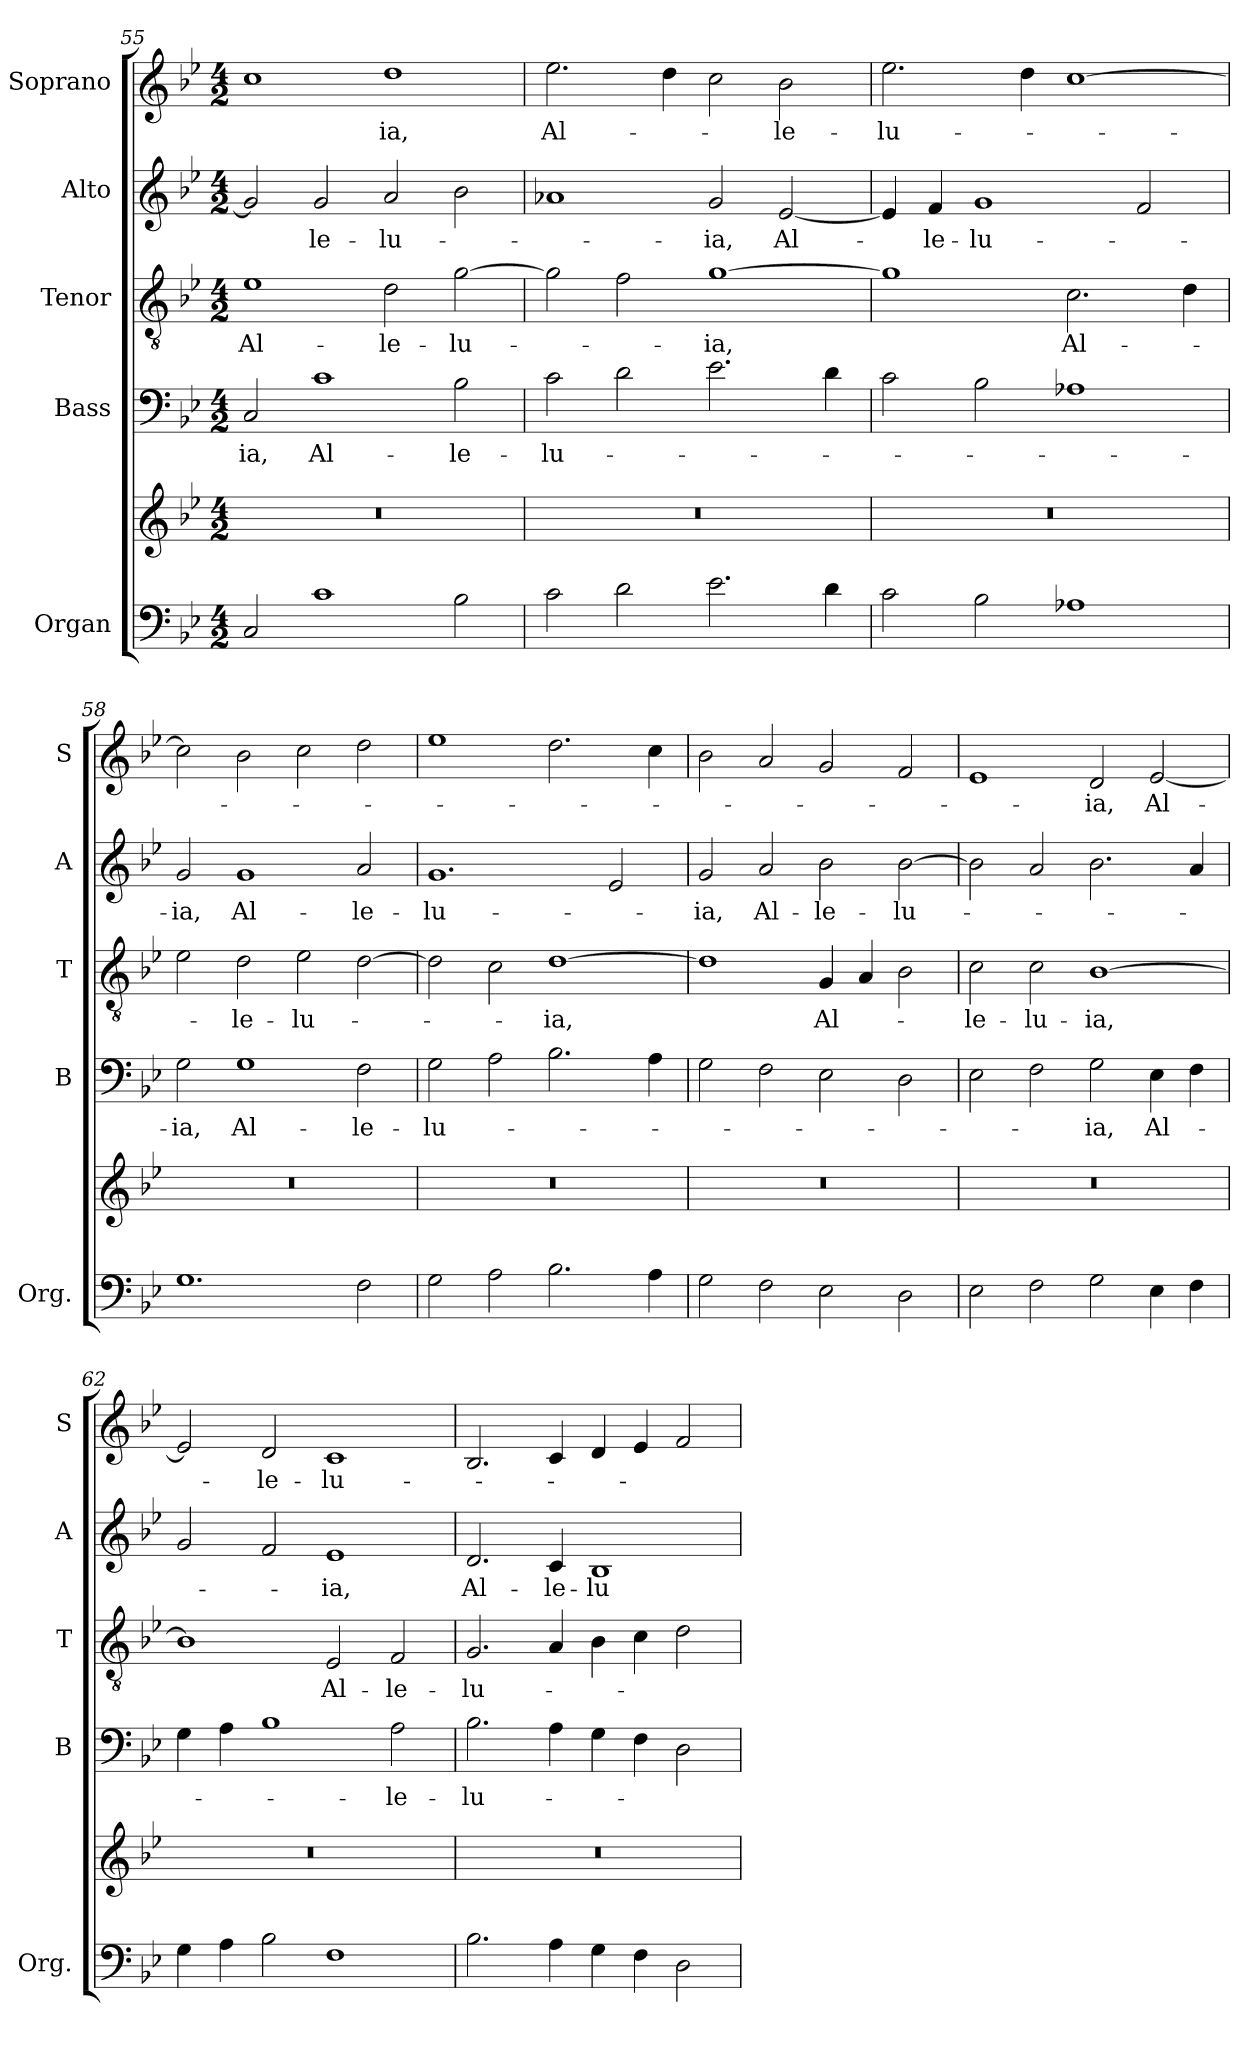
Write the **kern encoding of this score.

**kern	**kern	**kern	**text	**kern	**text	**kern	**text	**kern	**text
*part5	*part5	*part4	*part4	*part3	*part3	*part2	*part2	*part1	*part1
*staff6	*staff5	*staff4	*staff4	*staff3	*staff3	*staff2	*staff2	*staff1	*staff1
*I"Organ	*	*I"Bass	*	*I"Tenor	*	*I"Alto	*	*I"Soprano	*
*I'Org.	*	*I'B	*	*I'T	*	*I'A	*	*I'S	*
*clefF4	*clefG2	*clefF4	*	*clefGv2	*	*clefG2	*	*clefG2	*
*k[b-e-]	*k[b-e-]	*k[b-e-]	*	*k[b-e-]	*	*k[b-e-]	*	*k[b-e-]	*
*B-:	*B-:	*B-:	*	*B-:	*	*B-:	*	*B-:	*
*M4/2	*M4/2	*M4/2	*	*M4/2	*	*M4/2	*	*M4/2	*
=55	=55	=55	=55	=55	=55	=55	=55	=55	=55
!	!	!	!LO:LY:b	!	!LO:LY:b	!	!	!	!
2C/	0r	2C/	-ia,	1e-	Al-	2g/]	.	1cc	.
!	!	!	!LO:LY:b	!	!	!	!LO:LY:b	!	!
1c	.	1c	Al-	.	.	2g/	-le-	.	.
!	!	!	!	!	!LO:LY:b	!	!LO:LY:b	!	!LO:LY:b
.	.	.	.	2d\	-le-	2a/	-lu-	1dd	-ia,
!	!	!	!LO:LY:b	!	!LO:LY:b	!	!	!	!
2B-\	.	2B-\	-le-	[2g\	-lu-	2b-\	.	.	.
=56	=56	=56	=56	=56	=56	=56	=56	=56	=56
!	!	!	!LO:LY:b	!	!	!	!	!	!LO:LY:b
2c\	0r	2c\	-lu-	2g\]	.	1a-X	.	2.ee-\	Al-
2d\	.	2d\	.	2f\	.	.	.	.	.
.	.	.	.	.	.	.	.	4dd\	.
!	!	!	!	!	!LO:LY:b	!	!LO:LY:b	!	!
2.e-\	.	2.e-\	.	[1g	-ia,	2g/	-ia,	2cc\	.
!	!	!	!	!	!	!	!LO:LY:b	!	!LO:LY:b
.	.	.	.	.	.	[2e-/	Al-	2b-\	-le-
4d\	.	4d\	.	.	.	.	.	.	.
=57	=57	=57	=57	=57	=57	=57	=57	=57	=57
!	!	!	!	!	!	!	!	!	!LO:LY:b
2c\	0r	2c\	.	1g]	.	4e-/]	.	2.ee-\	-lu-
!	!	!	!	!	!	!	!LO:LY:b	!	!
.	.	.	.	.	.	4f/	-le-	.	.
!	!	!	!	!	!	!	!LO:LY:b	!	!
2B-\	.	2B-\	.	.	.	1g	-lu-	.	.
.	.	.	.	.	.	.	.	4dd\	.
!	!	!	!	!	!LO:LY:b	!	!	!	!
1A-X	.	1A-X	.	2.c\	Al-	.	.	[1cc	.
.	.	.	.	.	.	2f/	.	.	.
.	.	.	.	4d\	.	.	.	.	.
=58	=58	=58	=58	=58	=58	=58	=58	=58	=58
!	!	!	!LO:LY:b	!	!	!	!LO:LY:b	!	!
1.G	0r	2G\	-ia,	2e-\	.	2g/	-ia,	2cc\]	.
!	!	!	!LO:LY:b	!	!LO:LY:b	!	!LO:LY:b	!	!
.	.	1G	Al-	2d\	-le-	1g	Al-	2b-\	.
!	!	!	!	!	!LO:LY:b	!	!	!	!
.	.	.	.	2e-\	-lu-	.	.	2cc\	.
!	!	!	!LO:LY:b	!	!	!	!LO:LY:b	!	!
2F\	.	2F\	-le-	[2d\	.	2a/	-le-	2dd\	.
!!LO:LB:g=z
=59	=59	=59	=59	=59	=59	=59	=59	=59	=59
!	!	!	!LO:LY:b	!	!	!	!LO:LY:b	!	!
2G\	0r	2G\	-lu-	2d\]	.	1.g	-lu-	1ee-	.
2A\	.	2A\	.	2c\	.	.	.	.	.
!	!	!	!	!	!LO:LY:b	!	!	!	!
2.B-\	.	2.B-\	.	[1d	-ia,	.	.	2.dd\	.
.	.	.	.	.	.	2e-/	.	.	.
4A\	.	4A\	.	.	.	.	.	4cc\	.
=60	=60	=60	=60	=60	=60	=60	=60	=60	=60
!	!	!	!	!	!	!	!LO:LY:b	!	!
2G\	0r	2G\	.	1d]	.	2g/	-ia,	2b-\	.
!	!	!	!	!	!	!	!LO:LY:b	!	!
2F\	.	2F\	.	.	.	2a/	Al-	2a/	.
!	!	!	!	!	!LO:LY:b	!	!LO:LY:b	!	!
2E-\	.	2E-\	.	4G/	Al-	2b-\	-le-	2g/	.
.	.	.	.	4A/	.	.	.	.	.
!	!	!	!	!	!	!	!LO:LY:b	!	!
2D\	.	2D\	.	2B-\	.	[2b-\	-lu-	2f/	.
=61	=61	=61	=61	=61	=61	=61	=61	=61	=61
!	!	!	!	!	!LO:LY:b	!	!	!	!
2E-\	0r	2E-\	.	2c\	-le-	2b-\]	.	1e-	.
!	!	!	!	!	!LO:LY:b	!	!	!	!
2F\	.	2F\	.	2c\	-lu-	2a/	.	.	.
!	!	!	!LO:LY:b	!	!LO:LY:b	!	!	!	!LO:LY:b
2G\	.	2G\	-ia,	[1B-	-ia,	2.b-\	.	2d/	-ia,
!	!	!	!LO:LY:b	!	!	!	!	!	!LO:LY:b
4E-\	.	4E-\	Al-	.	.	.	.	[2e-/	Al-
4F\	.	4F\	.	.	.	4a/	.	.	.
=62	=62	=62	=62	=62	=62	=62	=62	=62	=62
4G\	0r	4G\	.	1B-]	.	2g/	.	2e-/]	.
4A\	.	4A\	.	.	.	.	.	.	.
!	!	!	!	!	!	!	!	!	!LO:LY:b
2B-\	.	1B-	.	.	.	2f/	.	2d/	-le-
!	!	!	!	!	!LO:LY:b	!	!LO:LY:b	!	!LO:LY:b
1F	.	.	.	2E-/	Al-	1e-	-ia,	1c	-lu-
!	!	!	!LO:LY:b	!	!LO:LY:b	!	!	!	!
.	.	2A\	-le-	2F/	-le-	.	.	.	.
=63	=63	=63	=63	=63	=63	=63	=63	=63	=63
!	!	!	!LO:LY:b	!	!LO:LY:b	!	!LO:LY:b	!	!
2.B-\	0r	2.B-\	-lu-	2.G/	-lu-	2.d/	Al-	2.B-/	.
!	!	!	!	!	!	!	!LO:LY:b	!	!
4A\	.	4A\	.	4A/	.	4c/	-le-	4c/	.
!	!	!	!	!	!	!	!LO:LY:b	!	!
4G\	.	4G\	.	4B-\	.	1B-	-lu-	4d/	.
4F\	.	4F\	.	4c\	.	.	.	4e-/	.
2D\	.	2D\	.	2d\	.	.	.	2f/	.
=	=	=	=	=	=	=	=	=	=
*-	*-	*-	*-	*-	*-	*-	*-	*-	*-
